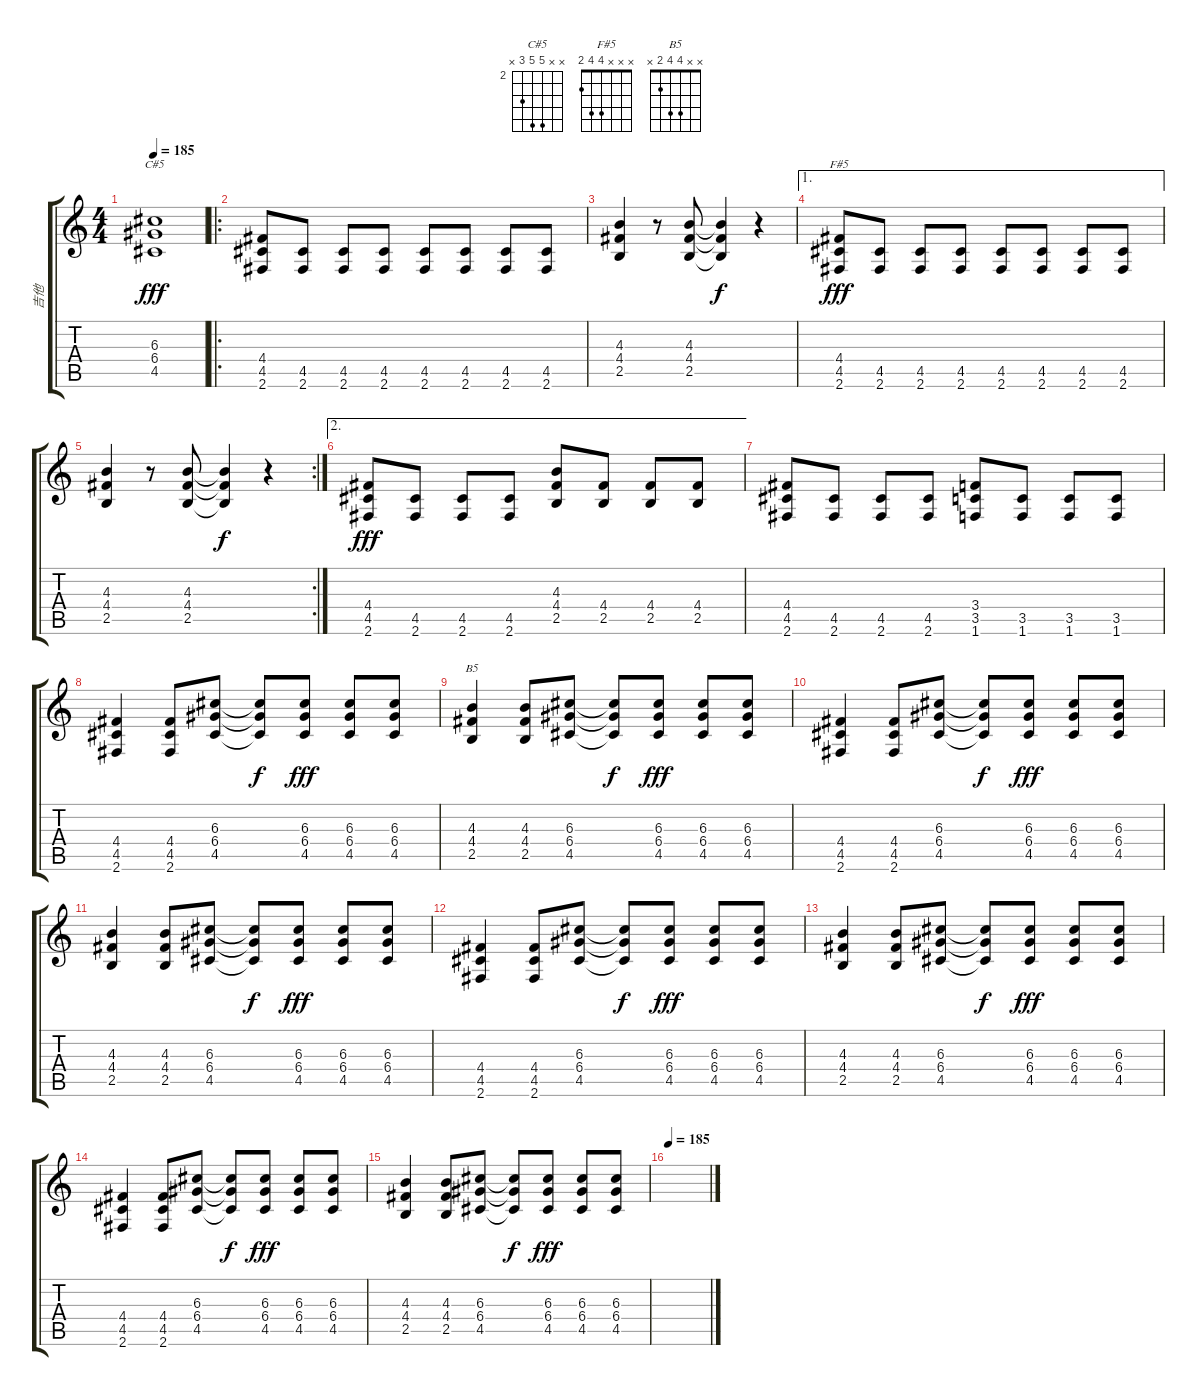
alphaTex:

\track ("吉他" "吉他") {instrument overdrivenguitar}
\staff {score tabs}
\tuning (E4 B3 G3 D3 A2 E2) {hide}
\chord ("C#5" x x 6 6 4 x) {firstfret 2}
\chord ("F#5" x x x 4 4 2)
\chord ("B5" x x 4 4 2 x)
\ts (4 4)
\tempo 185
\clef g2
\ks c
(6.3 6.4 4.5).1{ch "C#5" dy fff} |
\ro
(4.4 4.5 2.6).8 (4.5 2.6).8 (4.5 2.6).8 (4.5 2.6).8 (4.5 2.6).8 (4.5 2.6).8 (4.5 2.6).8 (4.5 2.6).8 |
(4.3 4.4 2.5).4 r.8 (4.3 4.4 2.5).8 (4.3{t} 4.4{t} 2.5{t}).4{dy f} r.4 |
\ae 1
(4.4 4.5 2.6).8{ch "F#5" dy fff} (4.5 2.6).8 (4.5 2.6).8 (4.5 2.6).8 (4.5 2.6).8 (4.5 2.6).8 (4.5 2.6).8 (4.5 2.6).8 |
\rc 2
(4.3 4.4 2.5).4 r.8 (4.3 4.4 2.5).8 (4.3{t} 4.4{t} 2.5{t}).4{dy f} r.4 |
\ae 2
(4.4 4.5 2.6).8{dy fff} (4.5 2.6).8 (4.5 2.6).8 (4.5 2.6).8 (4.3 4.4 2.5).8 (4.4 2.5).8 (4.4 2.5).8 (4.4 2.5).8 |
(4.4 4.5 2.6).8 (4.5 2.6).8 (4.5 2.6).8 (4.5 2.6).8 (3.4 3.5 1.6).8 (3.5 1.6).8 (3.5 1.6).8 (3.5 1.6).8 |
(4.4 4.5 2.6).4 (4.4 4.5 2.6).8 (6.3 6.4 4.5).8 (6.3{t} 6.4{t} 4.5{t}).8{dy f} (6.3 6.4 4.5).8{dy fff} (6.3 6.4 4.5).8 (6.3 6.4 4.5).8 |
(4.3 4.4 2.5).4{ch "B5"} (4.3 4.4 2.5).8 (6.3 6.4 4.5).8 (6.3{t} 6.4{t} 4.5{t}).8{dy f} (6.3 6.4 4.5).8{dy fff} (6.3 6.4 4.5).8 (6.3 6.4 4.5).8 |
(4.4 4.5 2.6).4 (4.4 4.5 2.6).8 (6.3 6.4 4.5).8 (6.3{t} 6.4{t} 4.5{t}).8{dy f} (6.3 6.4 4.5).8{dy fff} (6.3 6.4 4.5).8 (6.3 6.4 4.5).8 |
(4.3 4.4 2.5).4 (4.3 4.4 2.5).8 (6.3 6.4 4.5).8 (6.3{t} 6.4{t} 4.5{t}).8{dy f} (6.3 6.4 4.5).8{dy fff} (6.3 6.4 4.5).8 (6.3 6.4 4.5).8 |
(4.4 4.5 2.6).4 (4.4 4.5 2.6).8 (6.3 6.4 4.5).8 (6.3{t} 6.4{t} 4.5{t}).8{dy f} (6.3 6.4 4.5).8{dy fff} (6.3 6.4 4.5).8 (6.3 6.4 4.5).8 |
(4.3 4.4 2.5).4 (4.3 4.4 2.5).8 (6.3 6.4 4.5).8 (6.3{t} 6.4{t} 4.5{t}).8{dy f} (6.3 6.4 4.5).8{dy fff} (6.3 6.4 4.5).8 (6.3 6.4 4.5).8 |
(4.4 4.5 2.6).4 (4.4 4.5 2.6).8 (6.3 6.4 4.5).8 (6.3{t} 6.4{t} 4.5{t}).8{dy f} (6.3 6.4 4.5).8{dy fff} (6.3 6.4 4.5).8 (6.3 6.4 4.5).8 |
(4.3 4.4 2.5).4 (4.3 4.4 2.5).8 (6.3 6.4 4.5).8 (6.3{t} 6.4{t} 4.5{t}).8{dy f} (6.3 6.4 4.5).8{dy fff} (6.3 6.4 4.5).8 (6.3 6.4 4.5).8 |
\tempo 185
